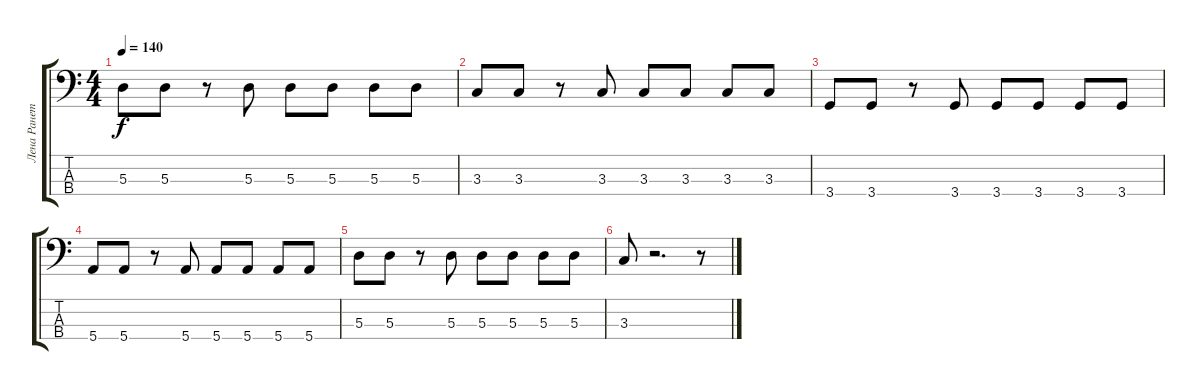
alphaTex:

\track ("Лена Ранетка" "Лена Ранет") {instrument electricbassfinger}
\staff {score tabs}
\tuning (G2 D2 A1 E1) {hide}
\ts (4 4)
\tempo 140
\clef f4
\ks c
5.3.8{dy f} 5.3.8 r.8 5.3.8 5.3.8 5.3.8 5.3.8 5.3.8 |
3.3.8 3.3.8 r.8 3.3.8 3.3.8 3.3.8 3.3.8 3.3.8 |
3.4.8 3.4.8 r.8 3.4.8 3.4.8 3.4.8 3.4.8 3.4.8 |
5.4.8 5.4.8 r.8 5.4.8 5.4.8 5.4.8 5.4.8 5.4.8 |
5.3.8 5.3.8 r.8 5.3.8 5.3.8 5.3.8 5.3.8 5.3.8 |
3.3.8 r.2{d} r.8
